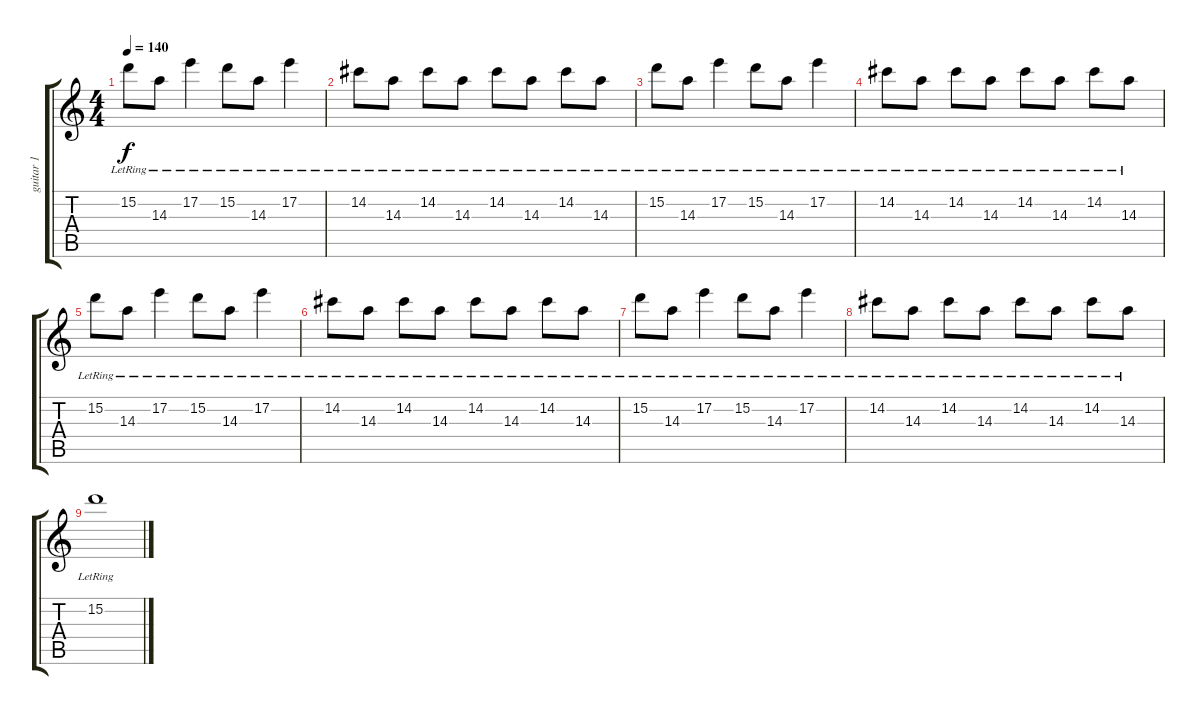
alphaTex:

\track ("guitar 1" "guitar 1") {instrument electricguitarclean}
\staff {score tabs}
\tuning (E4 B3 G3 D3 A2 E2) {hide}
\ts (4 4)
\tempo 140
\clef g2
\ks c
15.2{lr}.8{dy f} 14.3{lr}.8 17.2{lr}.4 15.2{lr}.8 14.3{lr}.8 17.2{lr}.4 |
14.2{lr}.8 14.3{lr}.8 14.2{lr}.8 14.3{lr}.8 14.2{lr}.8 14.3{lr}.8 14.2{lr}.8 14.3{lr}.8 |
15.2{lr}.8 14.3{lr}.8 17.2{lr}.4 15.2{lr}.8 14.3{lr}.8 17.2{lr}.4 |
14.2{lr}.8 14.3{lr}.8 14.2{lr}.8 14.3{lr}.8 14.2{lr}.8 14.3{lr}.8 14.2{lr}.8 14.3{lr}.8 |
15.2{lr}.8 14.3{lr}.8 17.2{lr}.4 15.2{lr}.8 14.3{lr}.8 17.2{lr}.4 |
14.2{lr}.8 14.3{lr}.8 14.2{lr}.8 14.3{lr}.8 14.2{lr}.8 14.3{lr}.8 14.2{lr}.8 14.3{lr}.8 |
15.2{lr}.8 14.3{lr}.8 17.2{lr}.4 15.2{lr}.8 14.3{lr}.8 17.2{lr}.4 |
14.2{lr}.8 14.3{lr}.8 14.2{lr}.8 14.3{lr}.8 14.2{lr}.8 14.3{lr}.8 14.2{lr}.8 14.3{lr}.8 |
15.2{lr}.1
